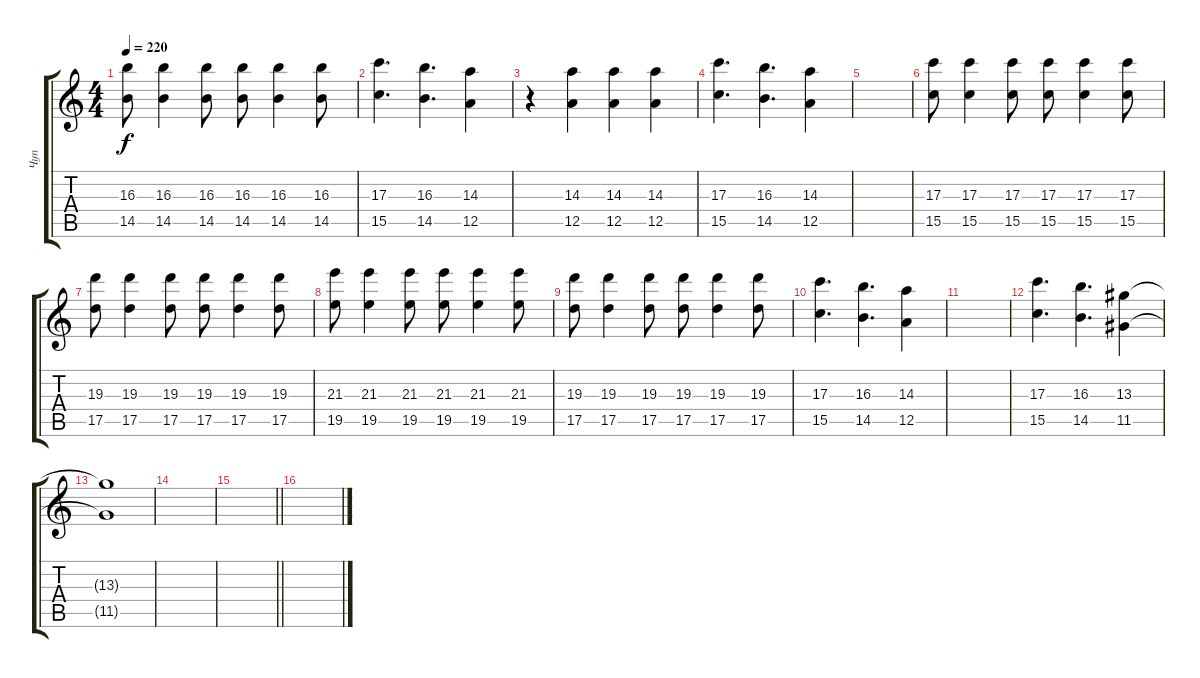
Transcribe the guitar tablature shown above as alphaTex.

\track ("Чуп" "Чуп") {instrument distortionguitar}
\staff {score tabs}
\tuning (E4 B3 G3 D3 A2 E2) {hide}
\ts (4 4)
\tempo 220
\clef g2
\ks c
(16.3 14.5).8{dy f} (16.3 14.5).4 (16.3 14.5).8 (16.3 14.5).8 (16.3 14.5).4 (16.3 14.5).8 |
(17.3 15.5).4{d} (16.3 14.5).4{d} (14.3 12.5).4 |
r.4 (14.3 12.5).4 (14.3 12.5).4 (14.3 12.5).4 |
(17.3 15.5).4{d} (16.3 14.5).4{d} (14.3 12.5).4 |
|
(17.3 15.5).8 (17.3 15.5).4 (17.3 15.5).8 (17.3 15.5).8 (17.3 15.5).4 (17.3 15.5).8 |
(19.3 17.5).8 (19.3 17.5).4 (19.3 17.5).8 (19.3 17.5).8 (19.3 17.5).4 (19.3 17.5).8 |
(21.3 19.5).8 (21.3 19.5).4 (21.3 19.5).8 (21.3 19.5).8 (21.3 19.5).4 (21.3 19.5).8 |
(19.3 17.5).8 (19.3 17.5).4 (19.3 17.5).8 (19.3 17.5).8 (19.3 17.5).4 (19.3 17.5).8 |
(17.3 15.5).4{d} (16.3 14.5).4{d} (14.3 12.5).4 |
|
(17.3 15.5).4{d} (16.3 14.5).4{d} (13.3 11.5).4 |
(13.3{t} 11.5{t}).1 |
|
\barLineRight lightlight
|
\section ("" "")
